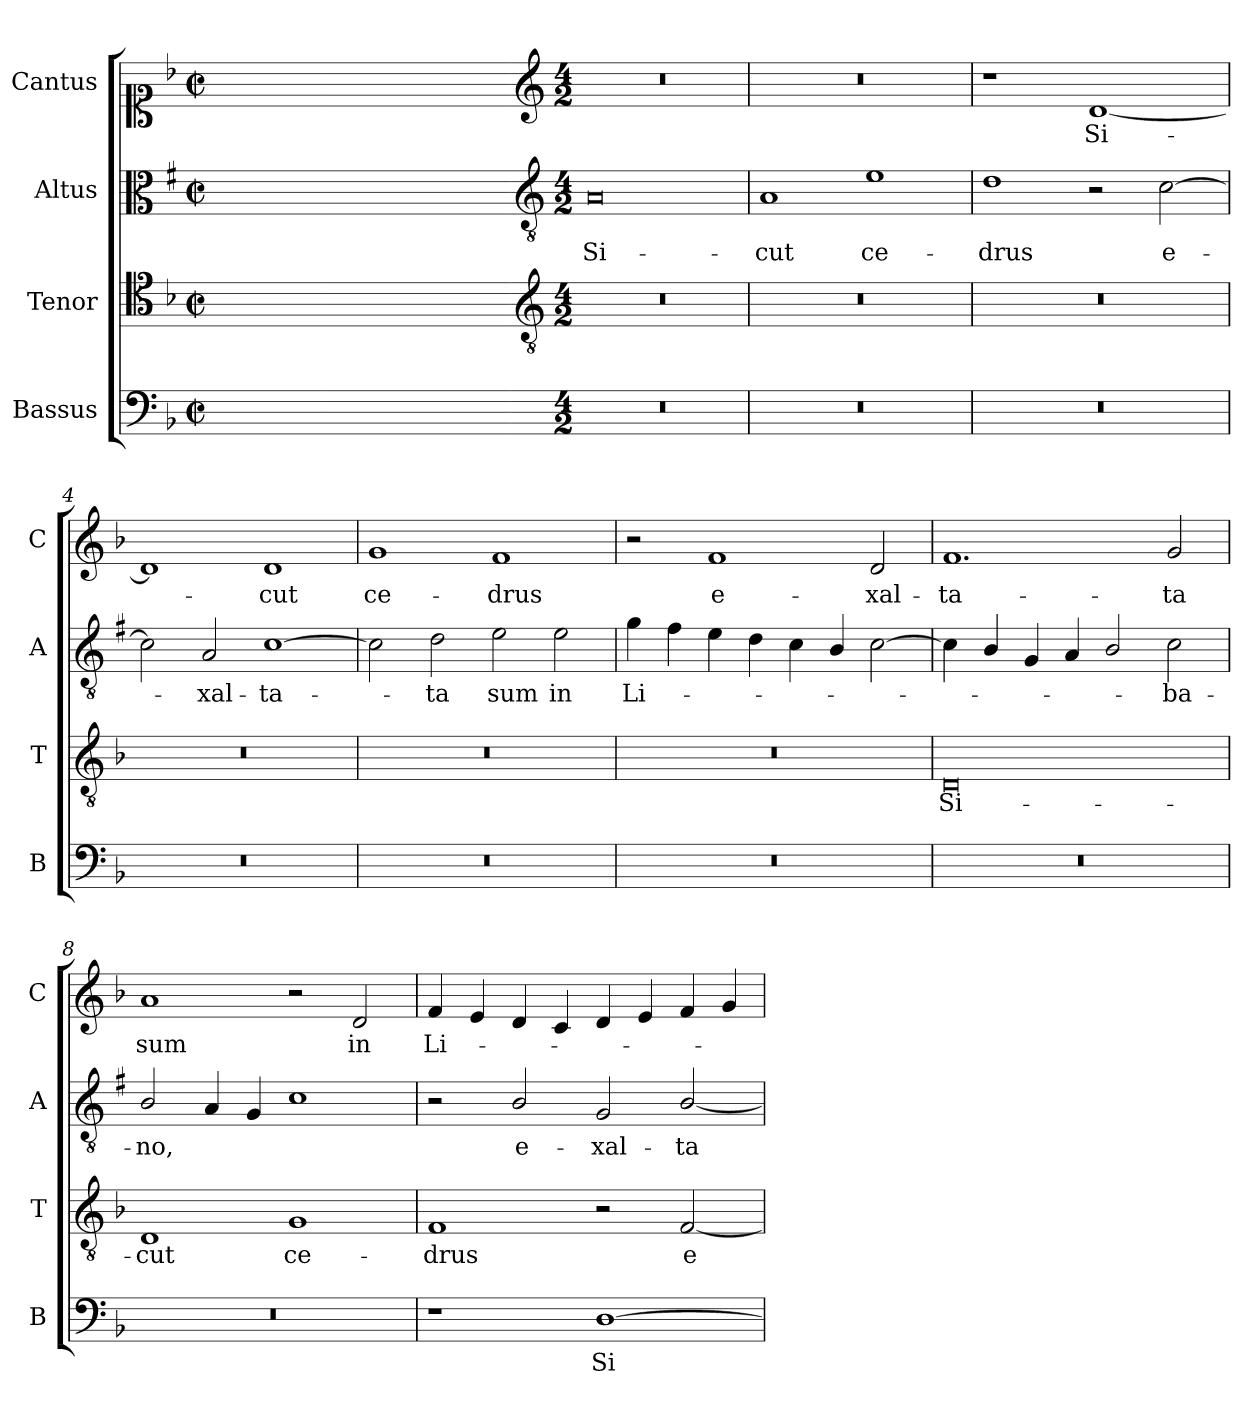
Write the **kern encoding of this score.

**kern	**text	**kern	**text	**kern	**text	**kern	**text
*part4	*part4	*part3	*part3	*part2	*part2	*part1	*part1
*staff4	*staff4	*staff3	*staff3	*staff2	*staff2	*staff1	*staff1
*I"Bassus	*	*I"Tenor	*	*I"Altus	*	*I"Cantus	*
*I'B	*	*I'T	*	*I'A	*	*I'C	*
*clefF4	*	*clefC4	*	*clefC3	*	*clefC1	*
*	*	*	*	*ITrd1c2	*	*	*
*k[b-]	*	*k[b-]	*	*k[b-]	*	*k[b-]	*
*F:	*	*F:	*	*F:	*	*F:	*
*M2/2	*	*M2/2	*	*M2/2	*	*M2/2	*
*met(c|)	*	*met(c|)	*	*met(c|)	*	*met(c|)	*
=	=	=	=	=	=	=	=
1ryy	.	1ryy	.	1ryy	.	1ryy	.
=1X-	=1X-	=1X-	=1X-	=1X-	=1X-	=1X-	=1X-
4ryy	.	4ryy	.	4ryy	.	4ryy	.
4ryy	.	4ryy	.	4ryy	.	4ryy	.
4ryy	.	4ryy	.	4ryy	.	4ryy	.
4ryy	.	4ryy	.	4ryy	.	4ryy	.
=1-	=1-	=1-	=1-	=1-	=1-	=1-	=1-
*	*	*clefGv2	*	*clefGv2	*	*clefG2	*
*M4/2	*	*M4/2	*	*M4/2	*	*M4/2	*
!	!	!	!	!	!LO:LY:b	!	!
0r	.	0r	.	0G	Si-	0r	.
=2	=2	=2	=2	=2	=2	=2	=2
!	!	!	!	!	!LO:LY:b	!	!
0r	.	0r	.	1G	-cut	0r	.
!	!	!	!	!	!LO:LY:b	!	!
.	.	.	.	1d	ce-	.	.
=3	=3	=3	=3	=3	=3	=3	=3
!	!	!	!	!	!LO:LY:b	!	!
0r	.	0r	.	1c	-drus	1r	.
!	!	!	!	!	!	!	!LO:LY:b
.	.	.	.	2r	.	[1d	Si-
!	!	!	!	!	!LO:LY:b	!	!
.	.	.	.	[2B-\	e-	.	.
=4	=4	=4	=4	=4	=4	=4	=4
0r	.	0r	.	2B-\]	.	1d]	.
!	!	!	!	!	!LO:LY:b	!	!
.	.	.	.	2G/	-xal-	.	.
!	!	!	!	!	!LO:LY:b	!	!LO:LY:b
.	.	.	.	[1B-	-ta-	1d	-cut
=5	=5	=5	=5	=5	=5	=5	=5
!	!	!	!	!	!	!	!LO:LY:b
0r	.	0r	.	2B-\]	.	1g	ce-
!	!	!	!	!	!LO:LY:b	!	!
.	.	.	.	2c\	-ta	.	.
!	!	!	!	!	!LO:LY:b	!	!LO:LY:b
.	.	.	.	2d\	sum	1f	-drus
!	!	!	!	!	!LO:LY:b	!	!
.	.	.	.	2d\	in	.	.
!!LO:LB:g=z
=6	=6	=6	=6	=6	=6	=6	=6
!	!	!	!	!	!LO:LY:b	!	!
0r	.	0r	.	4f\	Li-	2r	.
.	.	.	.	4e\	.	.	.
!	!	!	!	!	!	!	!LO:LY:b
.	.	.	.	4d\	.	1f	e-
.	.	.	.	4c\	.	.	.
.	.	.	.	4B-\	.	.	.
.	.	.	.	4A/	.	.	.
!	!	!	!	!	!	!	!LO:LY:b
.	.	.	.	[2B-\	.	2d/	-xal-
=7	=7	=7	=7	=7	=7	=7	=7
!	!	!	!LO:LY:b	!	!	!	!LO:LY:b
0r	.	0D	Si-	4B-\]	.	1.f	-ta-
.	.	.	.	4A/	.	.	.
.	.	.	.	4F/	.	.	.
.	.	.	.	4G/	.	.	.
.	.	.	.	2A/	.	.	.
!	!	!	!	!	!LO:LY:b	!	!LO:LY:b
.	.	.	.	2B-\	-ba-	2g/	-ta
=8	=8	=8	=8	=8	=8	=8	=8
!	!	!	!LO:LY:b	!	!LO:LY:b	!	!LO:LY:b
0r	.	1D	-cut	2A/	-no,	1a	sum
.	.	.	.	4G/	.	.	.
.	.	.	.	4F/	.	.	.
!	!	!	!LO:LY:b	!	!	!	!
.	.	1G	ce-	1B-	.	2r	.
!	!	!	!	!	!	!	!LO:LY:b
.	.	.	.	.	.	2d/	in
=9	=9	=9	=9	=9	=9	=9	=9
!	!	!	!LO:LY:b	!	!	!	!LO:LY:b
1r	.	1F	-drus	2r	.	4f/	Li-
.	.	.	.	.	.	4e/	.
!	!	!	!	!	!LO:LY:b	!	!
.	.	.	.	2A/	e-	4d/	.
.	.	.	.	.	.	4c/	.
!	!LO:LY:b	!	!	!	!LO:LY:b	!	!
[1D	Si-	2r	.	2F/	-xal-	4d/	.
.	.	.	.	.	.	4e/	.
!	!	!	!LO:LY:b	!	!LO:LY:b	!	!
.	.	[2F/	e-	[2A/	-ta-	4f/	.
.	.	.	.	.	.	4g/	.
=	=	=	=	=	=	=	=
*-	*-	*-	*-	*-	*-	*-	*-
